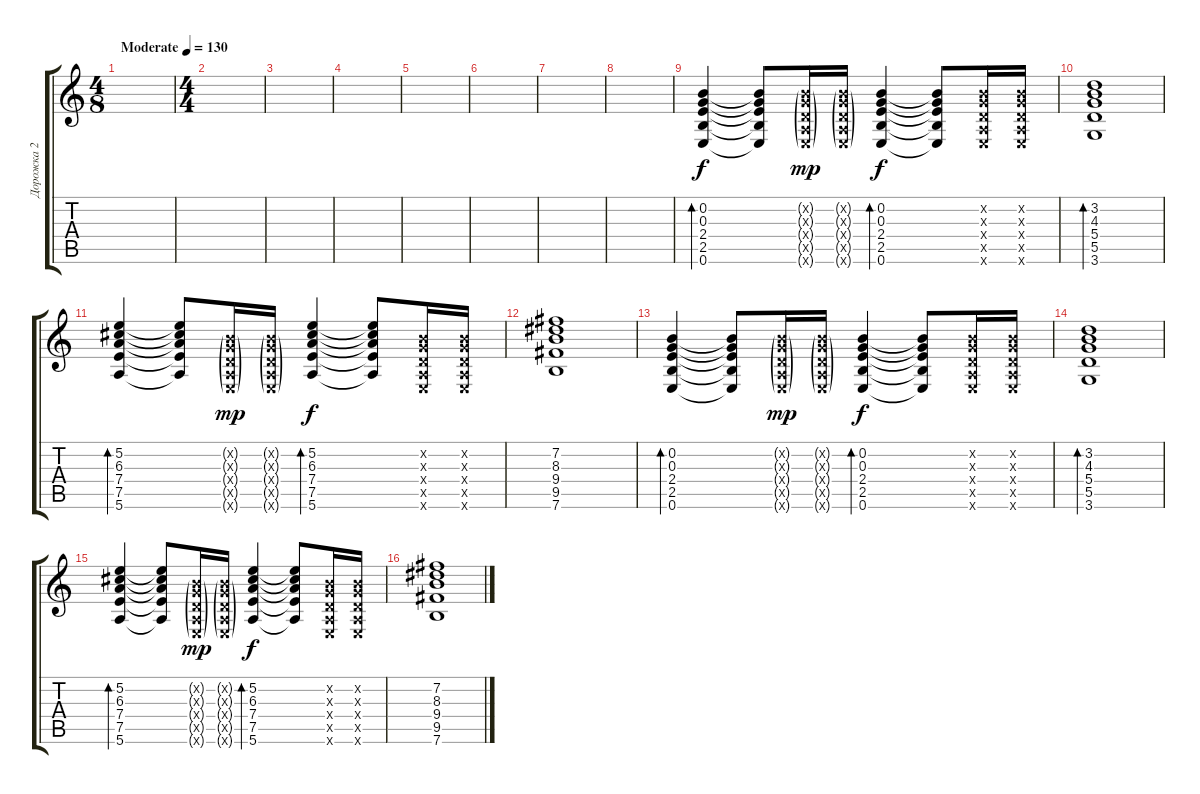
\track ("Дорожка 2" "Дорожка 2") {instrument acousticguitarsteel}
\staff {score tabs}
\tuning (E4 B3 G3 D3 A2 E2) {hide}
\ts (4 8)
\tempo (130 "Moderate")
\clef g2
\ks c
|
\ts (4 4)
|
|
|
|
|
|
|
(0.2 0.3 2.4 2.5 0.6).4{bd 60} (0.2{t} 0.3{t} 2.4{t} 2.5{t} 0.6{t}).8 (0.2{g x} 0.3{g x} 0.4{g x} 0.5{g x} 0.6{g x}).16{dy mp} (0.2{g x} 0.3{g x} 0.4{g x} 0.5{g x} 0.6{g x}).16 (0.2 0.3 2.4 2.5 0.6).4{bd 60 dy f} (0.2{t} 0.3{t} 2.4{t} 2.5{t} 0.6{t}).8 (0.2{x} 0.3{x} 0.4{x} 0.5{x} 0.6{x}).16 (0.2{x} 0.3{x} 0.4{x} 0.5{x} 0.6{x}).16 |
(3.2 4.3 5.4 5.5 3.6).1{bd 60} |
(5.2 6.3 7.4 7.5 5.6).4{bd 60} (5.2{t} 6.3{t} 7.4{t} 7.5{t} 5.6{t}).8 (0.2{g x} 0.3{g x} 0.4{g x} 0.5{g x} 0.6{g x}).16{dy mp} (0.2{g x} 0.3{g x} 0.4{g x} 0.5{g x} 0.6{g x}).16 (5.2 6.3 7.4 7.5 5.6).4{bd 60 dy f} (5.2{t} 6.3{t} 7.4{t} 7.5{t} 5.6{t}).8 (0.2{x} 0.3{x} 0.4{x} 0.5{x} 0.6{x}).16 (0.2{x} 0.3{x} 0.4{x} 0.5{x} 0.6{x}).16 |
(7.2 8.3 9.4 9.5 7.6).1 |
(0.2 0.3 2.4 2.5 0.6).4{bd 60} (0.2{t} 0.3{t} 2.4{t} 2.5{t} 0.6{t}).8 (0.2{g x} 0.3{g x} 0.4{g x} 0.5{g x} 0.6{g x}).16{dy mp} (0.2{g x} 0.3{g x} 0.4{g x} 0.5{g x} 0.6{g x}).16 (0.2 0.3 2.4 2.5 0.6).4{bd 60 dy f} (0.2{t} 0.3{t} 2.4{t} 2.5{t} 0.6{t}).8 (0.2{x} 0.3{x} 0.4{x} 0.5{x} 0.6{x}).16 (0.2{x} 0.3{x} 0.4{x} 0.5{x} 0.6{x}).16 |
(3.2 4.3 5.4 5.5 3.6).1{bd 60} |
(5.2 6.3 7.4 7.5 5.6).4{bd 60} (5.2{t} 6.3{t} 7.4{t} 7.5{t} 5.6{t}).8 (0.2{g x} 0.3{g x} 0.4{g x} 0.5{g x} 0.6{g x}).16{dy mp} (0.2{g x} 0.3{g x} 0.4{g x} 0.5{g x} 0.6{g x}).16 (5.2 6.3 7.4 7.5 5.6).4{bd 60 dy f} (5.2{t} 6.3{t} 7.4{t} 7.5{t} 5.6{t}).8 (0.2{x} 0.3{x} 0.4{x} 0.5{x} 0.6{x}).16 (0.2{x} 0.3{x} 0.4{x} 0.5{x} 0.6{x}).16 |
(7.2 8.3 9.4 9.5 7.6).1
